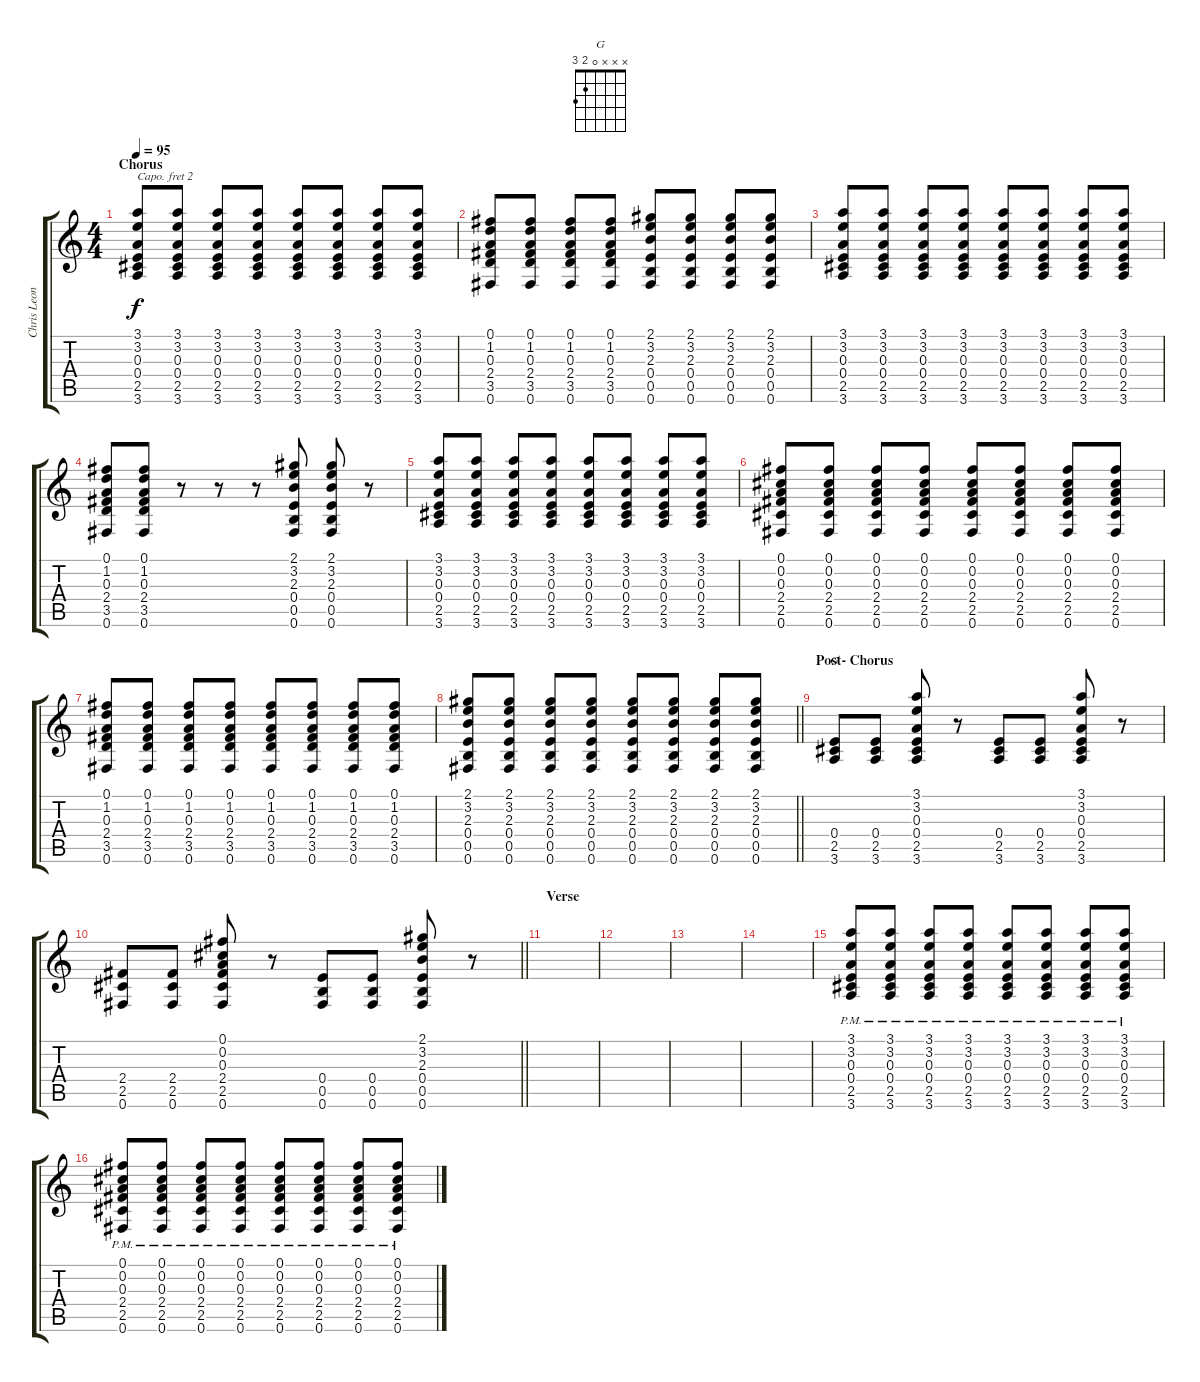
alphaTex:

\track ("Chris Leonard (3rd Guitarist)" "Chris Leon") {instrument distortionguitar}
\staff {score tabs}
\capo 2
\tuning (E4 B3 G3 D3 A2 E2) {hide}
\chord ("G" x x x 0 2 3)
\ts (4 4)
\section ("" "Chorus")
\tempo 95
\clef g2
\ks c
(3.1 3.2 0.3 0.4 2.5 3.6).8{dy f} (3.1 3.2 0.3 0.4 2.5 3.6).8 (3.1 3.2 0.3 0.4 2.5 3.6).8 (3.1 3.2 0.3 0.4 2.5 3.6).8 (3.1 3.2 0.3 0.4 2.5 3.6).8 (3.1 3.2 0.3 0.4 2.5 3.6).8 (3.1 3.2 0.3 0.4 2.5 3.6).8 (3.1 3.2 0.3 0.4 2.5 3.6).8 |
(0.1 1.2 0.3 2.4 3.5 0.6).8 (0.1 1.2 0.3 2.4 3.5 0.6).8 (0.1 1.2 0.3 2.4 3.5 0.6).8 (0.1 1.2 0.3 2.4 3.5 0.6).8 (2.1 3.2 2.3 0.4 0.5 0.6).8 (2.1 3.2 2.3 0.4 0.5 0.6).8 (2.1 3.2 2.3 0.4 0.5 0.6).8 (2.1 3.2 2.3 0.4 0.5 0.6).8 |
(3.1 3.2 0.3 0.4 2.5 3.6).8 (3.1 3.2 0.3 0.4 2.5 3.6).8 (3.1 3.2 0.3 0.4 2.5 3.6).8 (3.1 3.2 0.3 0.4 2.5 3.6).8 (3.1 3.2 0.3 0.4 2.5 3.6).8 (3.1 3.2 0.3 0.4 2.5 3.6).8 (3.1 3.2 0.3 0.4 2.5 3.6).8 (3.1 3.2 0.3 0.4 2.5 3.6).8 |
(0.1 1.2 0.3 2.4 3.5 0.6).8 (0.1 1.2 0.3 2.4 3.5 0.6).8 r.8 r.8 r.8 (2.1 3.2 2.3 0.4 0.5 0.6).8 (2.1 3.2 2.3 0.4 0.5 0.6).8 r.8 |
(3.1 3.2 0.3 0.4 2.5 3.6).8 (3.1 3.2 0.3 0.4 2.5 3.6).8 (3.1 3.2 0.3 0.4 2.5 3.6).8 (3.1 3.2 0.3 0.4 2.5 3.6).8 (3.1 3.2 0.3 0.4 2.5 3.6).8 (3.1 3.2 0.3 0.4 2.5 3.6).8 (3.1 3.2 0.3 0.4 2.5 3.6).8 (3.1 3.2 0.3 0.4 2.5 3.6).8 |
(0.1 0.2 0.3 2.4 2.5 0.6).8 (0.1 0.2 0.3 2.4 2.5 0.6).8 (0.1 0.2 0.3 2.4 2.5 0.6).8 (0.1 0.2 0.3 2.4 2.5 0.6).8 (0.1 0.2 0.3 2.4 2.5 0.6).8 (0.1 0.2 0.3 2.4 2.5 0.6).8 (0.1 0.2 0.3 2.4 2.5 0.6).8 (0.1 0.2 0.3 2.4 2.5 0.6).8 |
(0.1 1.2 0.3 2.4 3.5 0.6).8 (0.1 1.2 0.3 2.4 3.5 0.6).8 (0.1 1.2 0.3 2.4 3.5 0.6).8 (0.1 1.2 0.3 2.4 3.5 0.6).8 (0.1 1.2 0.3 2.4 3.5 0.6).8 (0.1 1.2 0.3 2.4 3.5 0.6).8 (0.1 1.2 0.3 2.4 3.5 0.6).8 (0.1 1.2 0.3 2.4 3.5 0.6).8 |
\barLineRight lightlight
(2.1 3.2 2.3 0.4 0.5 0.6).8 (2.1 3.2 2.3 0.4 0.5 0.6).8 (2.1 3.2 2.3 0.4 0.5 0.6).8 (2.1 3.2 2.3 0.4 0.5 0.6).8 (2.1 3.2 2.3 0.4 0.5 0.6).8 (2.1 3.2 2.3 0.4 0.5 0.6).8 (2.1 3.2 2.3 0.4 0.5 0.6).8 (2.1 3.2 2.3 0.4 0.5 0.6).8 |
\section ("" "Post- Chorus")
(0.4 2.5 3.6).8{ch "G"} (0.4 2.5 3.6).8 (3.1 3.2 0.3 0.4 2.5 3.6).8 r.8 (0.4 2.5 3.6).8 (0.4 2.5 3.6).8 (3.1 3.2 0.3 0.4 2.5 3.6).8 r.8 |
\barLineRight lightlight
(2.4 2.5 0.6).8 (2.4 2.5 0.6).8 (0.1 0.2 0.3 2.4 2.5 0.6).8 r.8 (0.4 0.5 0.6).8 (0.4 0.5 0.6).8 (2.1 3.2 2.3 0.4 0.5 0.6).8 r.8 |
\section ("" "Verse")
|
|
|
|
(3.1{pm} 3.2{pm} 0.3{pm} 0.4{pm} 2.5{pm} 3.6{pm}).8 (3.1{pm} 3.2{pm} 0.3{pm} 0.4{pm} 2.5{pm} 3.6{pm}).8 (3.1{pm} 3.2{pm} 0.3{pm} 0.4{pm} 2.5{pm} 3.6{pm}).8 (3.1{pm} 3.2{pm} 0.3{pm} 0.4{pm} 2.5{pm} 3.6{pm}).8 (3.1{pm} 3.2{pm} 0.3{pm} 0.4{pm} 2.5{pm} 3.6{pm}).8 (3.1{pm} 3.2{pm} 0.3{pm} 0.4{pm} 2.5{pm} 3.6{pm}).8 (3.1{pm} 3.2{pm} 0.3{pm} 0.4{pm} 2.5{pm} 3.6{pm}).8 (3.1{pm} 3.2{pm} 0.3{pm} 0.4{pm} 2.5{pm} 3.6{pm}).8 |
(0.1{pm} 0.2{pm} 0.3{pm} 2.4{pm} 2.5{pm} 0.6{pm}).8 (0.1{pm} 0.2{pm} 0.3{pm} 2.4{pm} 2.5{pm} 0.6{pm}).8 (0.1{pm} 0.2{pm} 0.3{pm} 2.4{pm} 2.5{pm} 0.6{pm}).8 (0.1{pm} 0.2{pm} 0.3{pm} 2.4{pm} 2.5{pm} 0.6{pm}).8 (0.1{pm} 0.2{pm} 0.3{pm} 2.4{pm} 2.5{pm} 0.6{pm}).8 (0.1{pm} 0.2{pm} 0.3{pm} 2.4{pm} 2.5{pm} 0.6{pm}).8 (0.1{pm} 0.2{pm} 0.3{pm} 2.4{pm} 2.5{pm} 0.6{pm}).8 (0.1{pm} 0.2{pm} 0.3{pm} 2.4{pm} 2.5{pm} 0.6{pm}).8
